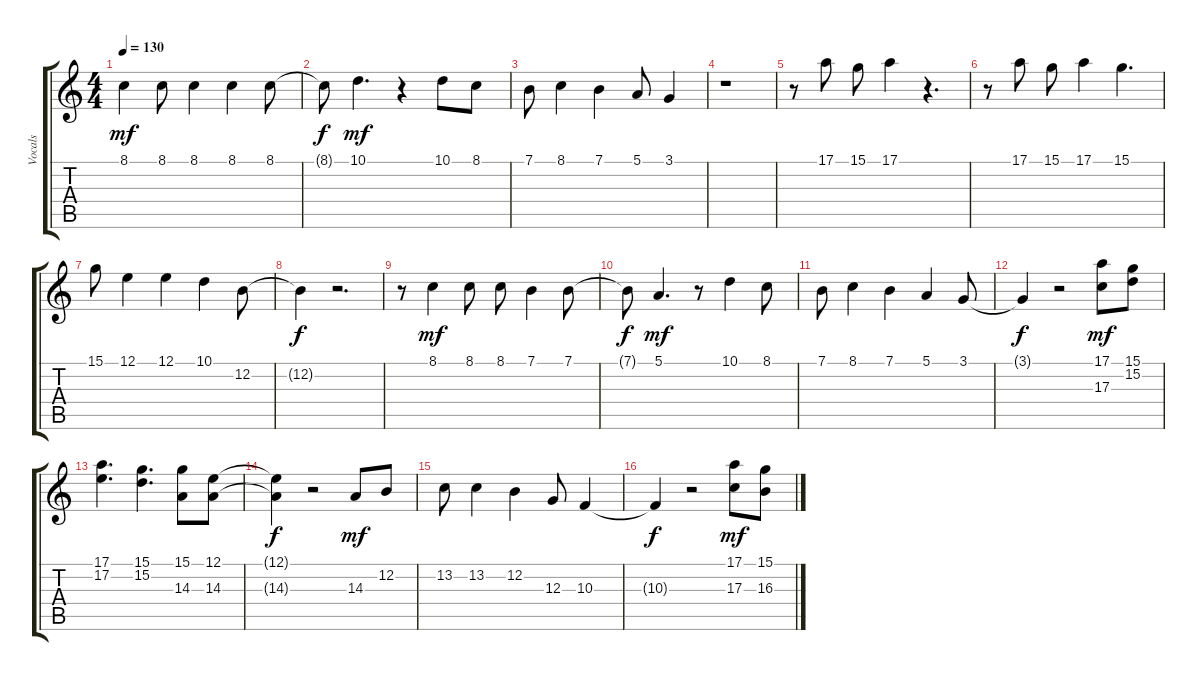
\track ("Vocals" "Vocals") {instrument kalimba}
\staff {score tabs}
\tuning (E4 B3 G3 D3 A2 E2) {hide}
\ts (4 4)
\tempo 130
\clef g2
\ks c
8.1.4{dy mf} 8.1.8 8.1.4 8.1.4 8.1.8 |
8.1{t}.8{dy f} 10.1.4{d dy mf} r.4 10.1.8 8.1.8 |
7.1.8 8.1.4 7.1.4 5.1.8 3.1.4 |
r.1 |
r.8 17.1.8 15.1.8 17.1.4 r.4{d} |
r.8 17.1.8 15.1.8 17.1.4 15.1.4{d} |
15.1.8 12.1.4 12.1.4 10.1.4 12.2.8 |
12.2{t}.4{dy f} r.2{d} |
r.8 8.1.4{dy mf} 8.1.8 8.1.8 7.1.4 7.1.8 |
7.1{t}.8{dy f} 5.1.4{d dy mf} r.8 10.1.4 8.1.8 |
7.1.8 8.1.4 7.1.4 5.1.4 3.1.8 |
3.1{t}.4{dy f} r.2 (17.1 17.3).8{dy mf} (15.1 15.2).8 |
(17.1 17.2).4{d} (15.1 15.2).4{d} (15.1 14.3).8 (12.1 14.3).8 |
(12.1{t} 14.3{t}).4{dy f} r.2 14.3.8{dy mf} 12.2.8 |
13.2.8 13.2.4 12.2.4 12.3.8 10.3.4 |
10.3{t}.4{dy f} r.2 (17.1 17.3).8{dy mf} (15.1 16.3).8
